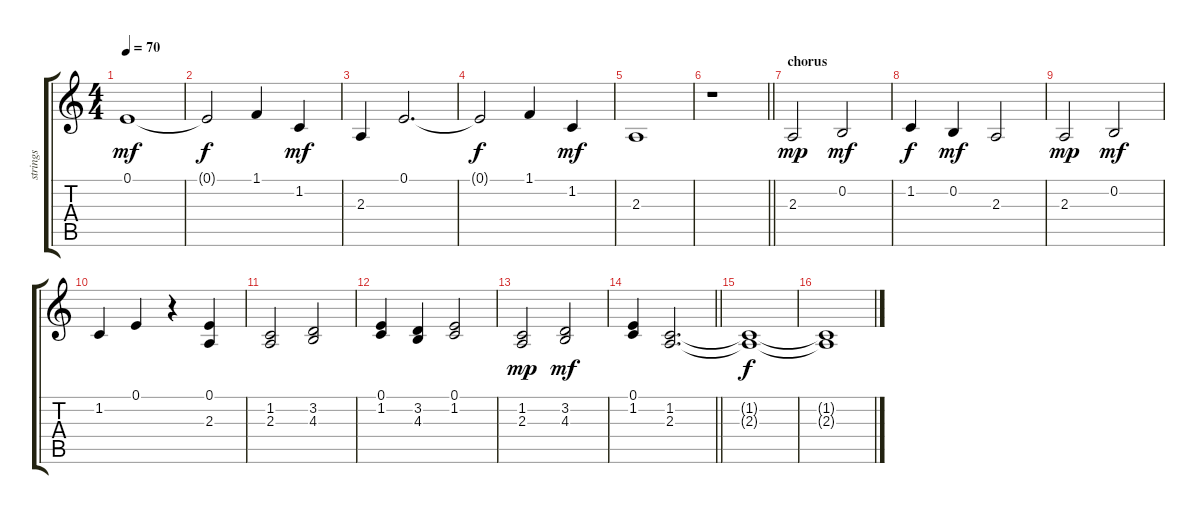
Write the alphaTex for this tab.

\track ("strings" "strings") {instrument stringensemble1}
\staff {score tabs}
\tuning (E4 B3 G3 D3 A2 E2) {hide}
\ts (4 4)
\tempo 70
\clef g2
\ks c
0.1.1{dy mf} |
0.1{t}.2{dy f} 1.1.4 1.2.4{dy mf} |
2.3.4 0.1.2{d} |
0.1{t}.2{dy f} 1.1.4 1.2.4{dy mf} |
2.3.1 |
\barLineRight lightlight
r.1 |
\section ("" "chorus")
2.3.2{dy mp} 0.2.2{dy mf} |
1.2.4{dy f} 0.2.4{dy mf} 2.3.2 |
2.3.2{dy mp} 0.2.2{dy mf} |
1.2.4 0.1.4 r.4 (0.1 2.3).4 |
(1.2 2.3).2 (3.2 4.3).2 |
(0.1 1.2).4 (3.2 4.3).4 (0.1 1.2).2 |
(1.2 2.3).2{dy mp} (3.2 4.3).2{dy mf} |
\barLineRight lightlight
(0.1 1.2).4 (1.2 2.3).2{d} |
(1.2{t} 2.3{t}).1{dy f volume 0} |
(1.2{t} 2.3{t}).1{volume 0}
